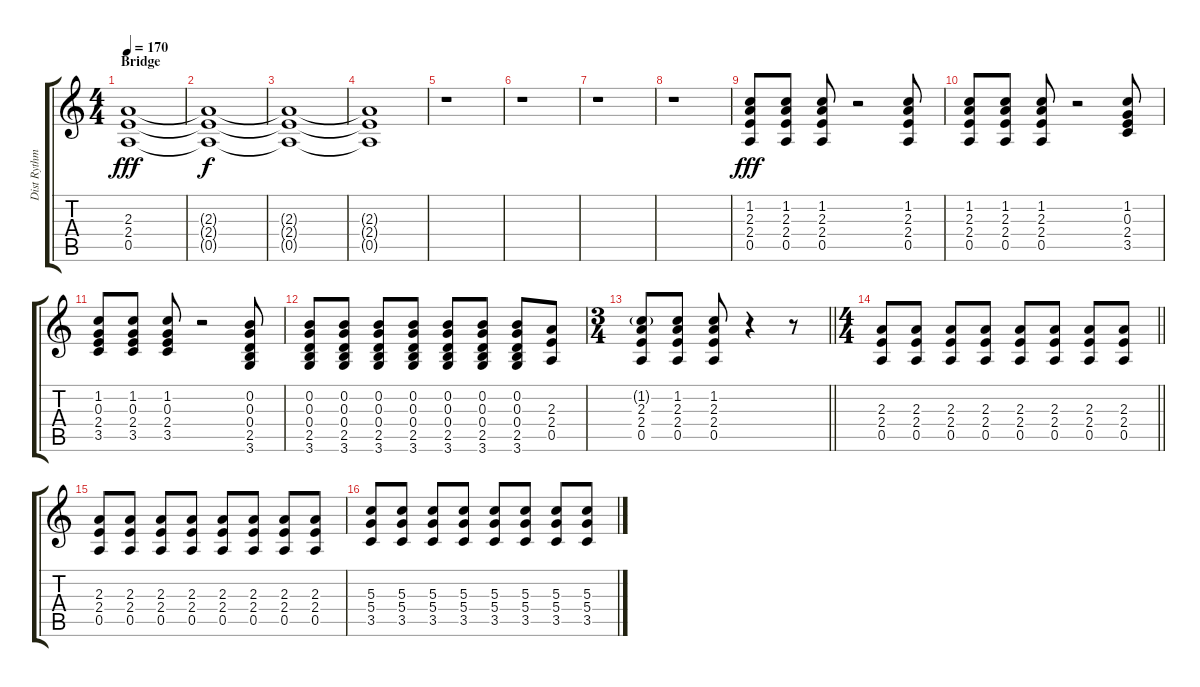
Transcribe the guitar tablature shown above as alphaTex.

\track ("Dist Rythm" "Dist Rythm") {instrument distortionguitar}
\staff {score tabs}
\tuning (E4 B3 G3 D3 A2 E2) {hide}
\ts (4 4)
\section ("" "Bridge")
\tempo 170
\clef g2
\ks c
(2.3 2.4 0.5).1{dy fff} |
(2.3{t} 2.4{t} 0.5{t}).1{dy f} |
(2.3{t} 2.4{t} 0.5{t}).1 |
(2.3{t} 2.4{t} 0.5{t}).1 |
r.1 |
r.1 |
r.1 |
r.1 |
(1.2 2.3 2.4 0.5).8{dy fff} (1.2 2.3 2.4 0.5).8 (1.2 2.3 2.4 0.5).8 r.2 (1.2 2.3 2.4 0.5).8 |
(1.2 2.3 2.4 0.5).8 (1.2 2.3 2.4 0.5).8 (1.2 2.3 2.4 0.5).8 r.2 (1.2 0.3 2.4 3.5).8 |
(1.2 0.3 2.4 3.5).8 (1.2 0.3 2.4 3.5).8 (1.2 0.3 2.4 3.5).8 r.2 (0.2 0.3 0.4 2.5 3.6).8 |
(0.2 0.3 0.4 2.5 3.6).8 (0.2 0.3 0.4 2.5 3.6).8 (0.2 0.3 0.4 2.5 3.6).8 (0.2 0.3 0.4 2.5 3.6).8 (0.2 0.3 0.4 2.5 3.6).8 (0.2 0.3 0.4 2.5 3.6).8 (0.2 0.3 0.4 2.5 3.6).8 (2.3 2.4 0.5).8 |
\ts (3 4)
\barLineRight lightlight
(1.2{g} 2.3 2.4 0.5).8 (1.2 2.3 2.4 0.5).8 (1.2 2.3 2.4 0.5).8 r.4 r.8 |
\ts (4 4)
\barLineRight lightlight
(2.3 2.4 0.5).8 (2.3 2.4 0.5).8 (2.3 2.4 0.5).8 (2.3 2.4 0.5).8 (2.3 2.4 0.5).8 (2.3 2.4 0.5).8 (2.3 2.4 0.5).8 (2.3 2.4 0.5).8 |
(2.3 2.4 0.5).8 (2.3 2.4 0.5).8 (2.3 2.4 0.5).8 (2.3 2.4 0.5).8 (2.3 2.4 0.5).8 (2.3 2.4 0.5).8 (2.3 2.4 0.5).8 (2.3 2.4 0.5).8 |
(5.3 5.4 3.5).8 (5.3 5.4 3.5).8 (5.3 5.4 3.5).8 (5.3 5.4 3.5).8 (5.3 5.4 3.5).8 (5.3 5.4 3.5).8 (5.3 5.4 3.5).8 (5.3 5.4 3.5).8
